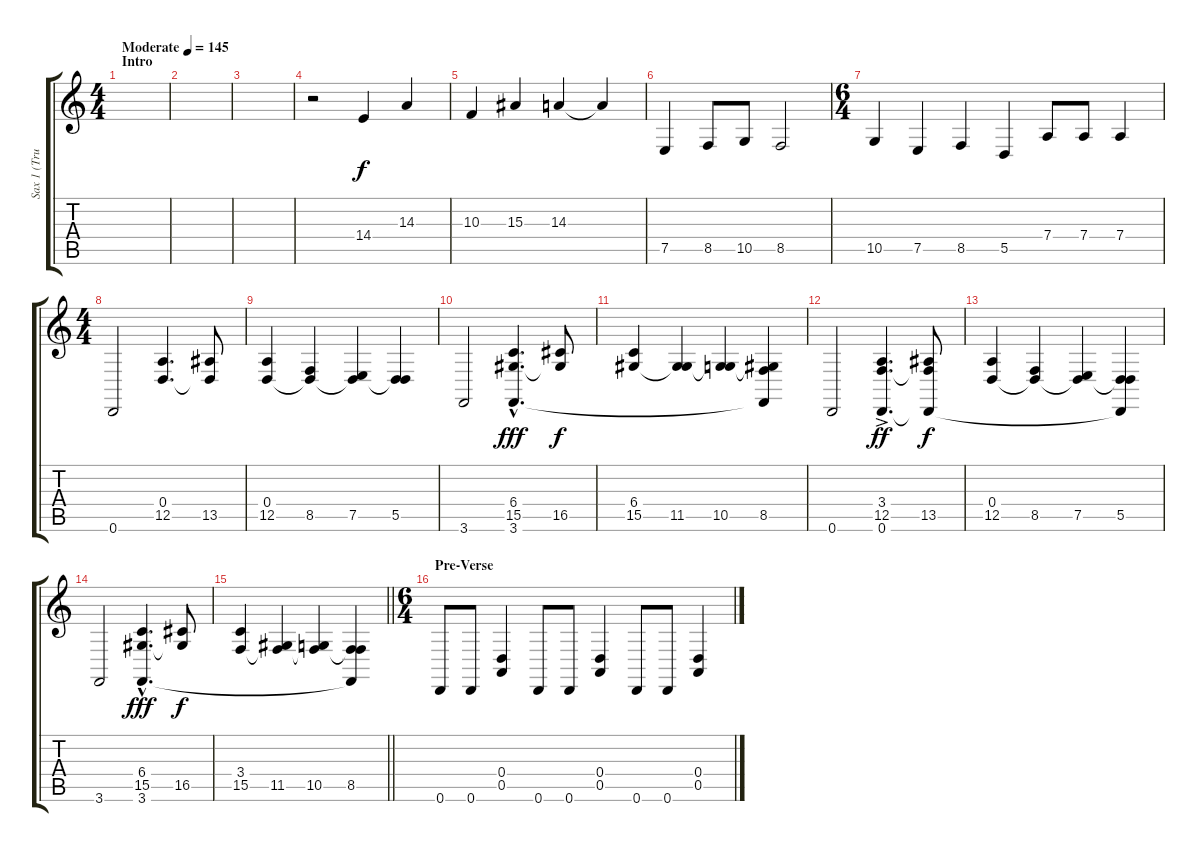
\track ("Sax 1 (Trumpet1)" "Sax 1 (Tru") {instrument tenorsax}
\staff {score tabs}
\tuning (E4 B3 G3 D3 A2 D2) {hide}
\ts (4 4)
\section ("" "Intro")
\tempo (145 "Moderate")
\clef g2
\ks c
|
|
|
r.2 14.4.4 14.3.4 |
10.3.4 15.3.4 14.3.4 14.3{t}.4 |
7.5.4 8.5.8 10.5.8 8.5.2 |
\ts (6 4)
10.5.4{volume 16} 7.5.4 8.5.4 5.5.4 7.4.8 7.4.8 7.4.4 |
\ts (4 4)
0.6.2{volume 14} (0.4 12.5).4{d} (0.4{t} 13.5).8 |
(0.4 12.5).4 (0.4{t} 8.5).4 (0.4{t} 7.5).4 (0.4{t} 5.5).4 |
3.6.2 (6.4 15.5 3.6{hac}).4{d dy fff} (6.4{t} 16.5).8{dy f} |
(6.4 15.5).4 (6.4{t} 11.5).4 (6.4{t} 10.5).4 (6.4{t} 8.5 3.6{t}).4 |
0.6.2 (3.4{ac} 12.5 0.6).4{d dy ff} (3.4{t} 13.5 0.6{t}).8{dy f} |
(0.4 12.5).4 (0.4{t} 8.5).4 (0.4{t} 7.5).4 (0.4{t} 5.5 0.6{t}).4 |
3.6.2 (6.4 15.5 3.6{hac}).4{d dy fff} (6.4{t} 16.5).8{dy f} |
\barLineRight lightlight
(3.4 15.5).4 (3.4{t} 11.5).4 (3.4{t} 10.5).4 (3.4{t} 8.5 3.6{t}).4 |
\ts (6 4)
\section ("" "Pre-Verse")
0.6.8 0.6.8 (0.4 0.5).4 0.6.8 0.6.8 (0.4 0.5).4 0.6.8 0.6.8 (0.4 0.5).4
